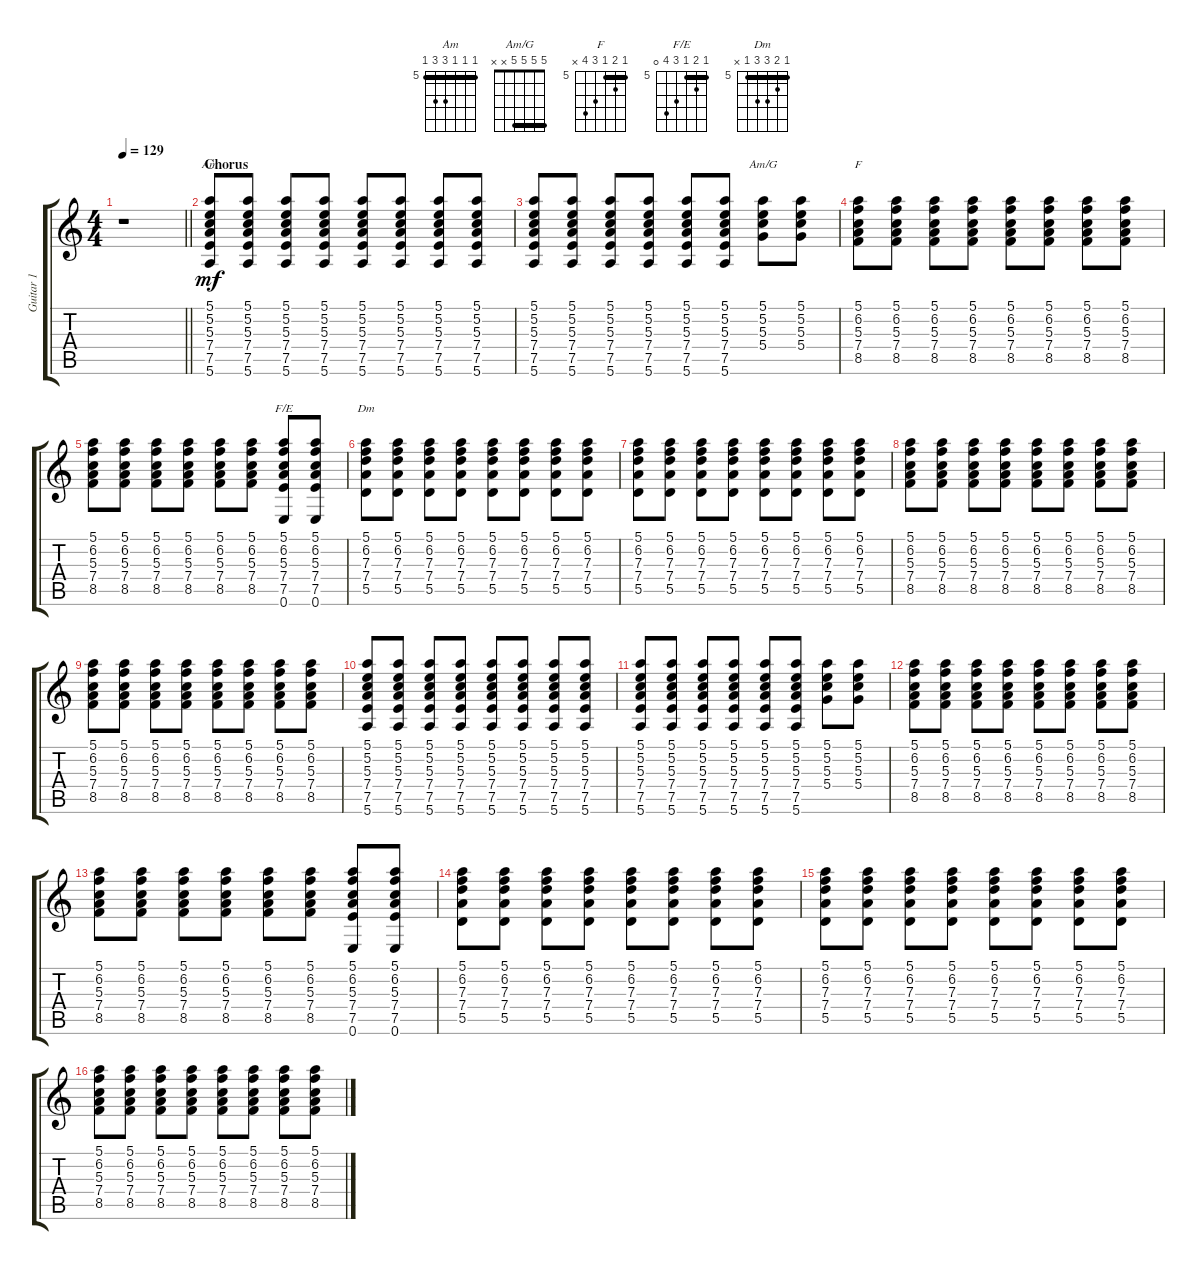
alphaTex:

\track ("Guitar 1" "Guitar 1") {instrument overdrivenguitar}
\staff {score tabs}
\tuning (E4 B3 G3 D3 A2 E2) {hide}
\chord ("Am" 5 5 5 7 7 5) {firstfret 5 barre 5}
\chord ("Am/G" 5 5 5 5 x x) {barre 5}
\chord ("F" 5 6 5 7 8 x) {firstfret 5 barre 5}
\chord ("F/E" 5 6 5 7 8 0) {firstfret 5 barre 5}
\chord ("Dm" 5 6 7 7 5 x) {firstfret 5 barre 5}
\ts (4 4)
\tempo 129
\clef g2
\barLineRight lightlight
\ks c
r.1{dy mf} |
\section ("" "Chorus")
(5.1 5.2 5.3 7.4 7.5 5.6).8{ch "Am"} (5.1 5.2 5.3 7.4 7.5 5.6).8 (5.1 5.2 5.3 7.4 7.5 5.6).8 (5.1 5.2 5.3 7.4 7.5 5.6).8 (5.1 5.2 5.3 7.4 7.5 5.6).8 (5.1 5.2 5.3 7.4 7.5 5.6).8 (5.1 5.2 5.3 7.4 7.5 5.6).8 (5.1 5.2 5.3 7.4 7.5 5.6).8 |
(5.1 5.2 5.3 7.4 7.5 5.6).8 (5.1 5.2 5.3 7.4 7.5 5.6).8 (5.1 5.2 5.3 7.4 7.5 5.6).8 (5.1 5.2 5.3 7.4 7.5 5.6).8 (5.1 5.2 5.3 7.4 7.5 5.6).8 (5.1 5.2 5.3 7.4 7.5 5.6).8 (5.1 5.2 5.3 5.4).8{ch "Am/G"} (5.1 5.2 5.3 5.4).8 |
(5.1 6.2 5.3 7.4 8.5).8{ch "F"} (5.1 6.2 5.3 7.4 8.5).8 (5.1 6.2 5.3 7.4 8.5).8 (5.1 6.2 5.3 7.4 8.5).8 (5.1 6.2 5.3 7.4 8.5).8 (5.1 6.2 5.3 7.4 8.5).8 (5.1 6.2 5.3 7.4 8.5).8 (5.1 6.2 5.3 7.4 8.5).8 |
(5.1 6.2 5.3 7.4 8.5).8 (5.1 6.2 5.3 7.4 8.5).8 (5.1 6.2 5.3 7.4 8.5).8 (5.1 6.2 5.3 7.4 8.5).8 (5.1 6.2 5.3 7.4 8.5).8 (5.1 6.2 5.3 7.4 8.5).8 (5.1 6.2 5.3 7.4 7.5 0.6).8{ch "F/E"} (5.1 6.2 5.3 7.4 7.5 0.6).8 |
(5.1 6.2 7.3 7.4 5.5).8{ch "Dm"} (5.1 6.2 7.3 7.4 5.5).8 (5.1 6.2 7.3 7.4 5.5).8 (5.1 6.2 7.3 7.4 5.5).8 (5.1 6.2 7.3 7.4 5.5).8 (5.1 6.2 7.3 7.4 5.5).8 (5.1 6.2 7.3 7.4 5.5).8 (5.1 6.2 7.3 7.4 5.5).8 |
(5.1 6.2 7.3 7.4 5.5).8 (5.1 6.2 7.3 7.4 5.5).8 (5.1 6.2 7.3 7.4 5.5).8 (5.1 6.2 7.3 7.4 5.5).8 (5.1 6.2 7.3 7.4 5.5).8 (5.1 6.2 7.3 7.4 5.5).8 (5.1 6.2 7.3 7.4 5.5).8 (5.1 6.2 7.3 7.4 5.5).8 |
(5.1 6.2 5.3 7.4 8.5).8 (5.1 6.2 5.3 7.4 8.5).8 (5.1 6.2 5.3 7.4 8.5).8 (5.1 6.2 5.3 7.4 8.5).8 (5.1 6.2 5.3 7.4 8.5).8 (5.1 6.2 5.3 7.4 8.5).8 (5.1 6.2 5.3 7.4 8.5).8 (5.1 6.2 5.3 7.4 8.5).8 |
(5.1 6.2 5.3 7.4 8.5).8 (5.1 6.2 5.3 7.4 8.5).8 (5.1 6.2 5.3 7.4 8.5).8 (5.1 6.2 5.3 7.4 8.5).8 (5.1 6.2 5.3 7.4 8.5).8 (5.1 6.2 5.3 7.4 8.5).8 (5.1 6.2 5.3 7.4 8.5).8 (5.1 6.2 5.3 7.4 8.5).8 |
(5.1 5.2 5.3 7.4 7.5 5.6).8 (5.1 5.2 5.3 7.4 7.5 5.6).8 (5.1 5.2 5.3 7.4 7.5 5.6).8 (5.1 5.2 5.3 7.4 7.5 5.6).8 (5.1 5.2 5.3 7.4 7.5 5.6).8 (5.1 5.2 5.3 7.4 7.5 5.6).8 (5.1 5.2 5.3 7.4 7.5 5.6).8 (5.1 5.2 5.3 7.4 7.5 5.6).8 |
(5.1 5.2 5.3 7.4 7.5 5.6).8 (5.1 5.2 5.3 7.4 7.5 5.6).8 (5.1 5.2 5.3 7.4 7.5 5.6).8 (5.1 5.2 5.3 7.4 7.5 5.6).8 (5.1 5.2 5.3 7.4 7.5 5.6).8 (5.1 5.2 5.3 7.4 7.5 5.6).8 (5.1 5.2 5.3 5.4).8 (5.1 5.2 5.3 5.4).8 |
(5.1 6.2 5.3 7.4 8.5).8 (5.1 6.2 5.3 7.4 8.5).8 (5.1 6.2 5.3 7.4 8.5).8 (5.1 6.2 5.3 7.4 8.5).8 (5.1 6.2 5.3 7.4 8.5).8 (5.1 6.2 5.3 7.4 8.5).8 (5.1 6.2 5.3 7.4 8.5).8 (5.1 6.2 5.3 7.4 8.5).8 |
(5.1 6.2 5.3 7.4 8.5).8 (5.1 6.2 5.3 7.4 8.5).8 (5.1 6.2 5.3 7.4 8.5).8 (5.1 6.2 5.3 7.4 8.5).8 (5.1 6.2 5.3 7.4 8.5).8 (5.1 6.2 5.3 7.4 8.5).8 (5.1 6.2 5.3 7.4 7.5 0.6).8 (5.1 6.2 5.3 7.4 7.5 0.6).8 |
(5.1 6.2 7.3 7.4 5.5).8 (5.1 6.2 7.3 7.4 5.5).8 (5.1 6.2 7.3 7.4 5.5).8 (5.1 6.2 7.3 7.4 5.5).8 (5.1 6.2 7.3 7.4 5.5).8 (5.1 6.2 7.3 7.4 5.5).8 (5.1 6.2 7.3 7.4 5.5).8 (5.1 6.2 7.3 7.4 5.5).8 |
(5.1 6.2 7.3 7.4 5.5).8 (5.1 6.2 7.3 7.4 5.5).8 (5.1 6.2 7.3 7.4 5.5).8 (5.1 6.2 7.3 7.4 5.5).8 (5.1 6.2 7.3 7.4 5.5).8 (5.1 6.2 7.3 7.4 5.5).8 (5.1 6.2 7.3 7.4 5.5).8 (5.1 6.2 7.3 7.4 5.5).8 |
(5.1 6.2 5.3 7.4 8.5).8 (5.1 6.2 5.3 7.4 8.5).8 (5.1 6.2 5.3 7.4 8.5).8 (5.1 6.2 5.3 7.4 8.5).8 (5.1 6.2 5.3 7.4 8.5).8 (5.1 6.2 5.3 7.4 8.5).8 (5.1 6.2 5.3 7.4 8.5).8 (5.1 6.2 5.3 7.4 8.5).8
